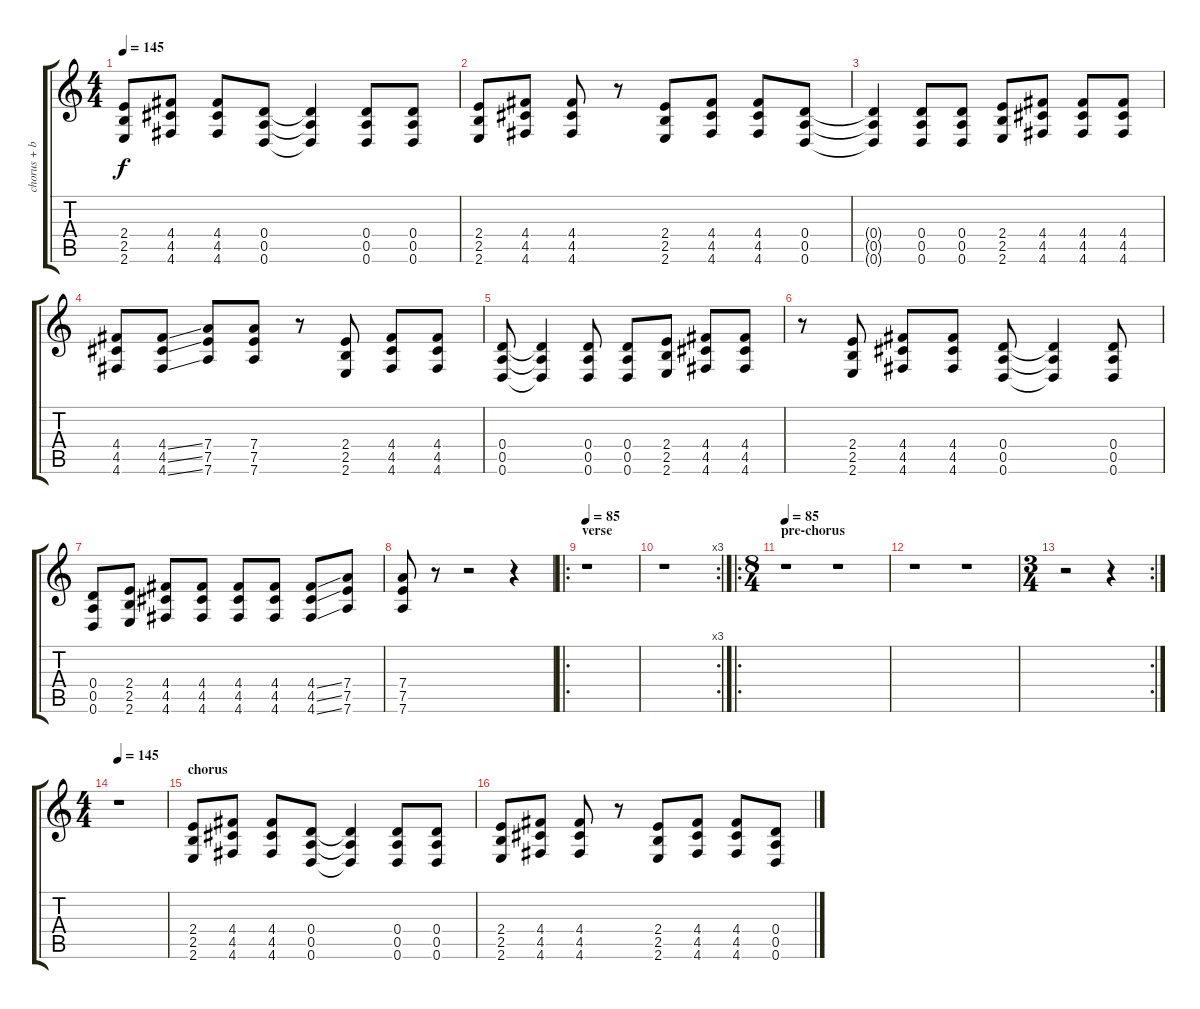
\track ("chorus + bridge part" "chorus + b") {instrument overdrivenguitar}
\staff {score tabs}
\tuning (E4 B3 G3 D3 A2 D2) {hide}
\ts (4 4)
\tempo 145
\clef g2
\ks c
(2.4 2.5 2.6).8{dy f} (4.4 4.5 4.6).8 (4.4 4.5 4.6).8 (0.4 0.5 0.6).8 (0.4{t} 0.5{t} 0.6{t}).4 (0.4 0.5 0.6).8 (0.4 0.5 0.6).8 |
(2.4 2.5 2.6).8 (4.4 4.5 4.6).8 (4.4 4.5 4.6).8 r.8 (2.4 2.5 2.6).8 (4.4 4.5 4.6).8 (4.4 4.5 4.6).8 (0.4 0.5 0.6).8 |
(0.4{t} 0.5{t} 0.6{t}).4 (0.4 0.5 0.6).8 (0.4 0.5 0.6).8 (2.4 2.5 2.6).8 (4.4 4.5 4.6).8 (4.4 4.5 4.6).8 (4.4 4.5 4.6).8 |
(4.4 4.5 4.6).8 (4.4{ss} 4.5{ss} 4.6{ss}).8 (7.4 7.5 7.6).8 (7.4 7.5 7.6).8 r.8 (2.4 2.5 2.6).8 (4.4 4.5 4.6).8 (4.4 4.5 4.6).8 |
(0.4 0.5 0.6).8 (0.4{t} 0.5{t} 0.6{t}).4 (0.4 0.5 0.6).8 (0.4 0.5 0.6).8 (2.4 2.5 2.6).8 (4.4 4.5 4.6).8 (4.4 4.5 4.6).8 |
r.8 (2.4 2.5 2.6).8 (4.4 4.5 4.6).8 (4.4 4.5 4.6).8 (0.4 0.5 0.6).8 (0.4{t} 0.5{t} 0.6{t}).4 (0.4 0.5 0.6).8 |
(0.4 0.5 0.6).8 (2.4 2.5 2.6).8 (4.4 4.5 4.6).8 (4.4 4.5 4.6).8 (4.4 4.5 4.6).8 (4.4 4.5 4.6).8 (4.4{ss} 4.5{ss} 4.6{ss}).8 (7.4 7.5 7.6).8 |
(7.4 7.5 7.6).8 r.8 r.2 r.4 |
\ro
\section ("" "verse")
\tempo 85
r.1 |
\rc 3
r.1 |
\ro
\ts (8 4)
\section ("" "pre-chorus")
\tempo 85
r.1 r.1 |
r.1 r.1 |
\rc 2
\ts (3 4)
r.2 r.4 |
\ts (4 4)
\tempo 145
r.1 |
\section ("" "chorus")
(2.4 2.5 2.6).8 (4.4 4.5 4.6).8 (4.4 4.5 4.6).8 (0.4 0.5 0.6).8 (0.4{t} 0.5{t} 0.6{t}).4 (0.4 0.5 0.6).8 (0.4 0.5 0.6).8 |
(2.4 2.5 2.6).8 (4.4 4.5 4.6).8 (4.4 4.5 4.6).8 r.8 (2.4 2.5 2.6).8 (4.4 4.5 4.6).8 (4.4 4.5 4.6).8 (0.4 0.5 0.6).8
